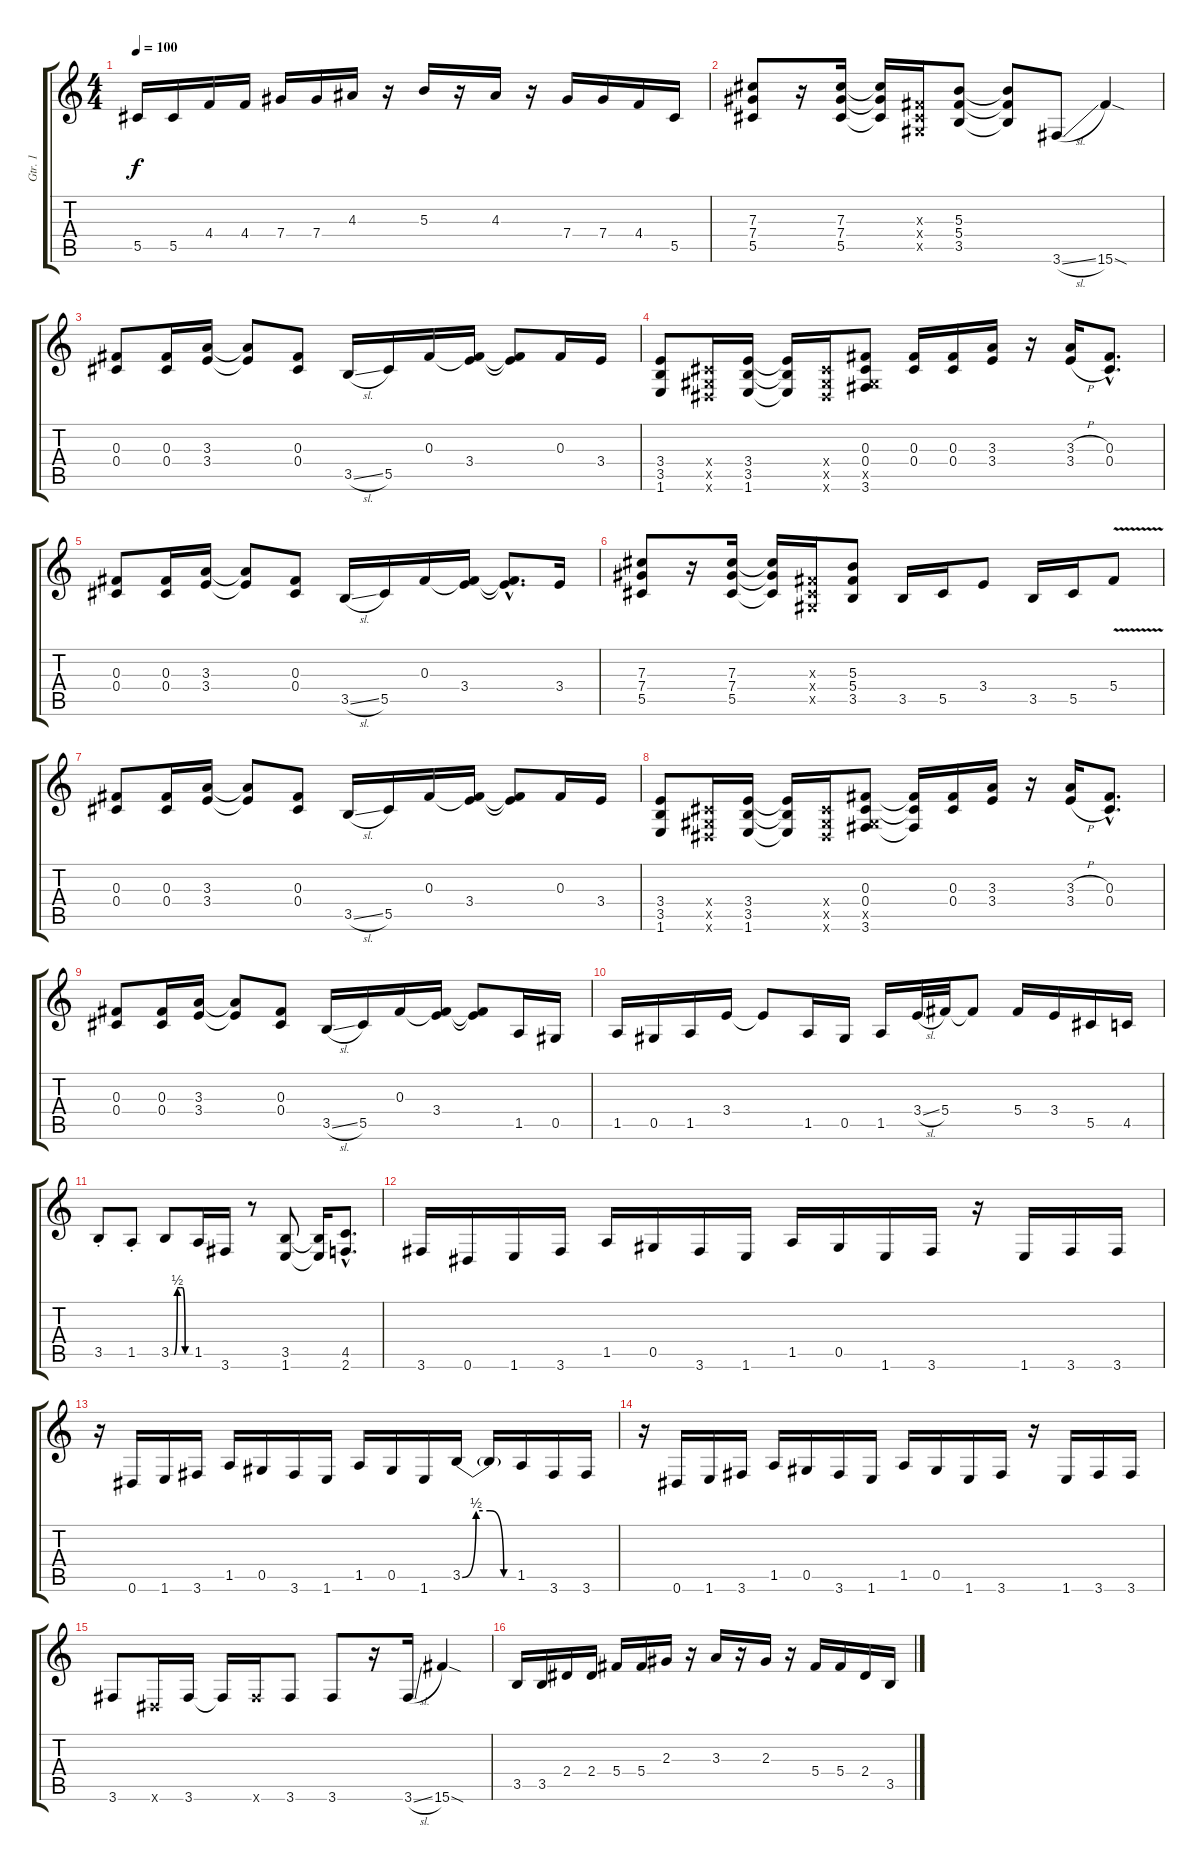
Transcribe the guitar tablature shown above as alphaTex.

\track ("Gtr. 1" "Gtr. 1") {instrument distortionguitar}
\staff {score tabs}
\tuning (Eb4 Bb3 Gb3 Db3 Ab2 Eb2) {hide}
\ts (4 4)
\tempo 100
\clef g2
\ks c
5.5.16{dy f} 5.5.16 4.4.16 4.4.16 7.4.16 7.4.16 4.3.16 r.16 5.3.16 r.16 4.3.16 r.16 7.4.16 7.4.16 4.4.16 5.5.16 |
(7.3 7.4 5.5).8 r.16 (7.3 7.4 5.5).16 (7.3{t} 7.4{t} 5.5{t}).16 (0.3{x} 0.4{x} 0.5{x}).16 (5.3 5.4 3.5).8 (5.3{t} 5.4{t} 3.5{t}).8 3.6{sl}.8 15.6{sod}.4 |
(0.3 0.4).8 (0.3 0.4).16 (3.3 3.4).16 (3.3{t} 3.4{t}).8 (0.3 0.4).8 3.5{sl}.16 5.5.16 0.3.16 (0.3{t} 3.4).16 (0.3{t} 3.4{t}).8 0.3.16 3.4.16 |
(3.4 3.5 1.6).8 (0.4{x} 0.5{x} 0.6{x}).16 (3.4 3.5 1.6).16 (3.4{t} 3.5{t} 1.6{t}).16 (0.4{x} 0.5{x} 0.6{x}).16 (0.3 0.4 0.5{x} 3.6).8 (0.3 0.4).16 (0.3 0.4).16 (3.3 3.4).16 r.16 (3.3{h} 3.4{h}).16 (0.3{hac} 0.4{hac}).8{d} |
(0.3 0.4).8 (0.3 0.4).16 (3.3 3.4).16 (3.3{t} 3.4{t}).8 (0.3 0.4).8 3.5{sl}.16 5.5.16 0.3.16 (0.3{t} 3.4).16 (0.3{hac t} 3.4{hac t}).8{d} 3.4.16 |
(7.3 7.4 5.5).8 r.16 (7.3 7.4 5.5).16 (7.3{t} 7.4{t} 5.5{t}).16 (0.3{x} 0.4{x} 0.5{x}).16 (5.3 5.4 3.5).8 3.5.16 5.5.16 3.4.8 3.5.16 5.5.16 5.4{v}.8 |
(0.3 0.4).8 (0.3 0.4).16 (3.3 3.4).16 (3.3{t} 3.4{t}).8 (0.3 0.4).8 3.5{sl}.16 5.5.16 0.3.16 (0.3{t} 3.4).16 (0.3{t} 3.4{t}).8 0.3.16 3.4.16 |
(3.4 3.5 1.6).8 (0.4{x} 0.5{x} 0.6{x}).16 (3.4 3.5 1.6).16 (3.4{t} 3.5{t} 1.6{t}).16 (0.4{x} 0.5{x} 0.6{x}).16 (0.3 0.4 0.5{x} 3.6).8 (0.3{t} 0.4{t} 3.6{t}).16 (0.3 0.4).16 (3.3 3.4).16 r.16 (3.3{h} 3.4{h}).16 (0.3{hac} 0.4{hac}).8{d} |
(0.3 0.4).8 (0.3 0.4).16 (3.3 3.4).16 (3.3{t} 3.4{t}).8 (0.3 0.4).8 3.5{sl}.16 5.5.16 0.3.16 (0.3{t} 3.4).16 (0.3{t} 3.4{t}).8 1.5.16 0.5.16 |
1.5.16 0.5.16 1.5.16 3.4.16 3.4{t}.8 1.5.16 0.5.16 1.5.16 3.4{sl}.32 5.4.32 5.4{t}.8 5.4.16 3.4.16 5.5.16 4.5.16 |
3.5{st}.8 1.5{st}.8 3.5{be (custom 0 0 10 0 20 2 30 2 35 2 44 0 60 0)}.8 1.5.16 3.6.16 r.8 (3.5 1.6).8 (3.5{t} 1.6{t}).16 (4.5{hac} 2.6{hac}).8{d} |
3.6.16 0.6.16 1.6.16 3.6.16 1.5.16 0.5.16 3.6.16 1.6.16 1.5.16 0.5.16 1.6.16 3.6.16 r.16 1.6.16 3.6.16 3.6.16 |
r.16 0.6.16 1.6.16 3.6.16 1.5.16 0.5.16 3.6.16 1.6.16 1.5.16 0.5.16 1.6.16 3.5{be (custom 0 0 15 2 30 2 45 0 60 0)}.16 3.5{t}.16 1.5.16 3.6.16 3.6.16 |
r.16 0.6.16 1.6.16 3.6.16 1.5.16 0.5.16 3.6.16 1.6.16 1.5.16 0.5.16 1.6.16 3.6.16 r.16 1.6.16 3.6.16 3.6.16 |
3.6.8 0.6{x}.16 3.6.16 3.6{t}.16 3.6{x}.16 3.6.8 3.6.8 r.16 3.6{sl}.16 15.6{sod}.4 |
3.5.16 3.5.16 2.4.16 2.4.16 5.4.16 5.4.16 2.3.16 r.16 3.3.16 r.16 2.3.16 r.16 5.4.16 5.4.16 2.4.16 3.5.16
